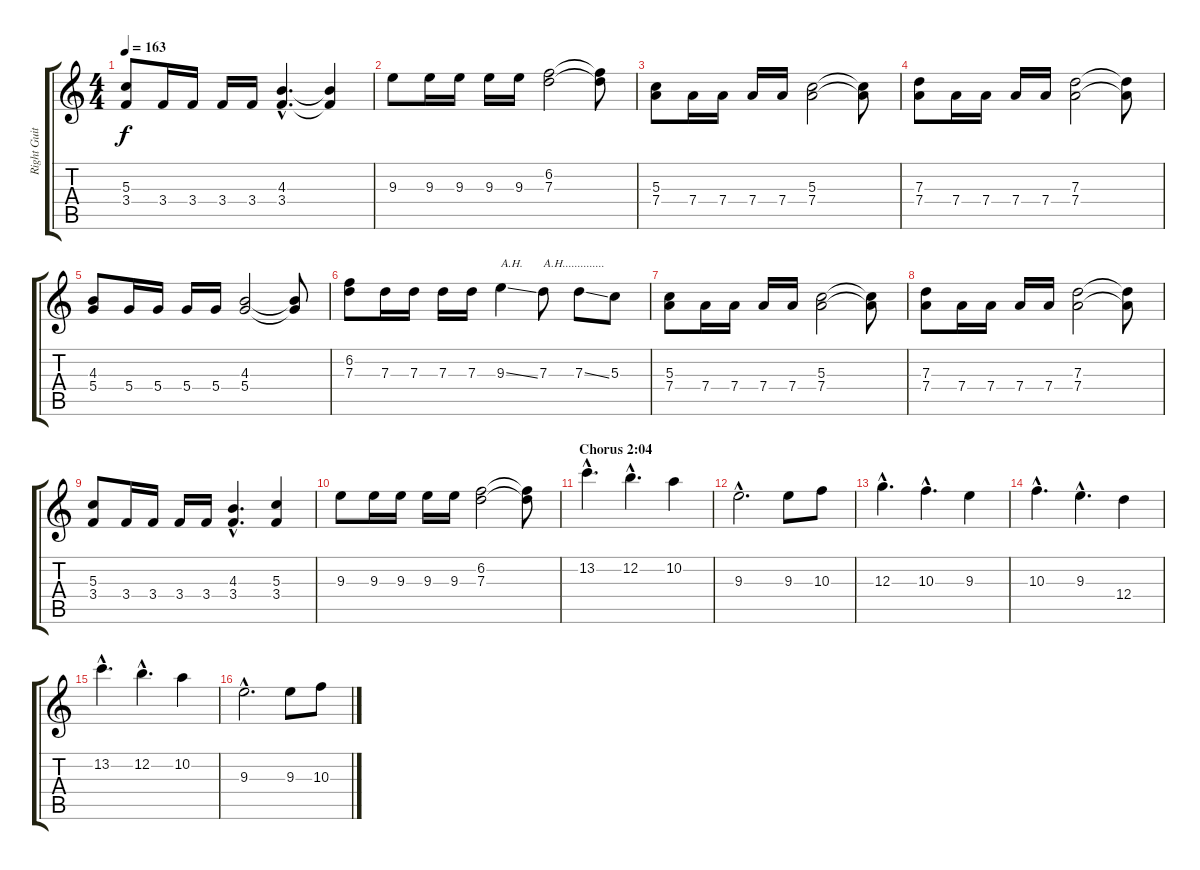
\track ("Right Guitar" "Right Guit") {instrument distortionguitar}
\staff {score tabs}
\tuning (E4 B3 G3 D3 A2 E2) {hide}
\ts (4 4)
\tempo 163
\clef g2
\ks c
(5.3 3.4).8{dy f} 3.4.16 3.4.16 3.4.16 3.4.16 (4.3{hac} 3.4{hac}).4{d} (4.3{t} 3.4{t}).4 |
9.3.8 9.3.16 9.3.16 9.3.16 9.3.16 (6.2 7.3).2 (6.2{t} 7.3{t}).8 |
(5.3 7.4).8 7.4.16 7.4.16 7.4.16 7.4.16 (5.3 7.4).2 (5.3{t} 7.4{t}).8 |
(7.3 7.4).8 7.4.16 7.4.16 7.4.16 7.4.16 (7.3 7.4).2 (7.3{t} 7.4{t}).8 |
(4.3 5.4).8 5.4.16 5.4.16 5.4.16 5.4.16 (4.3 5.4).2 (4.3{t} 5.4{t}).8 |
(6.2 7.3).8 7.3.16 7.3.16 7.3.16 7.3.16 9.3{ss}.4{txt "A.H." instrument guitarharmonics} 7.3.8{txt "A.H.............."} 7.3{ss}.8 5.3.8 |
(5.3 7.4).8{instrument distortionguitar} 7.4.16 7.4.16 7.4.16 7.4.16 (5.3 7.4).2 (5.3{t} 7.4{t}).8 |
(7.3 7.4).8 7.4.16 7.4.16 7.4.16 7.4.16 (7.3 7.4).2 (7.3{t} 7.4{t}).8 |
(5.3 3.4).8 3.4.16 3.4.16 3.4.16 3.4.16 (4.3{hac} 3.4{hac}).4{d} (5.3 3.4).4 |
9.3.8 9.3.16 9.3.16 9.3.16 9.3.16 (6.2 7.3).2 (6.2{t} 7.3{t}).8 |
\section ("" "Chorus 2:04")
13.2{hac}.4{d} 12.2{hac}.4{d} 10.2.4 |
9.3{hac}.2{d} 9.3.8 10.3.8 |
12.3{hac}.4{d} 10.3{hac}.4{d} 9.3.4 |
10.3{hac}.4{d} 9.3{hac}.4{d} 12.4.4 |
13.2{hac}.4{d} 12.2{hac}.4{d} 10.2.4 |
9.3{hac}.2{d} 9.3.8 10.3.8
